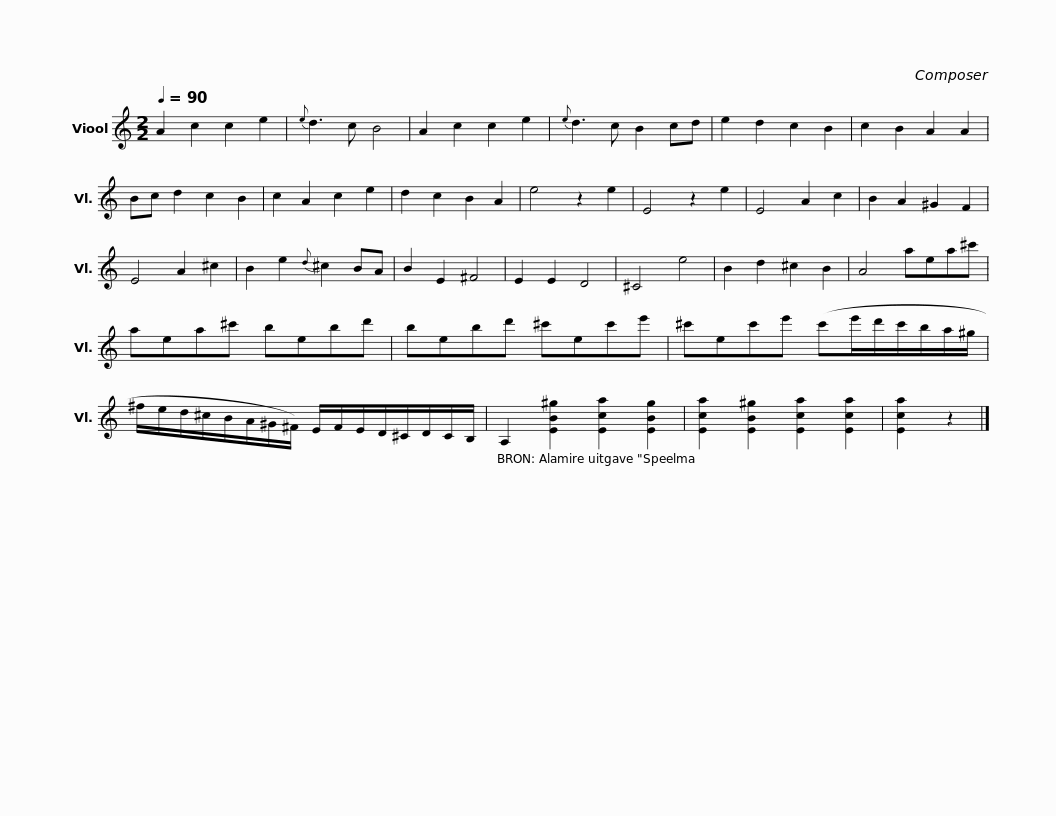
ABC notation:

X:1
L:1/8
Q:1/4=90
M:2/2
I:linebreak $
K:C
V:1 treble
V:1
 A2 c2 c2 e2 |{e} d3 c B4 | A2 c2 c2 e2 |{e} d3 c B2 cd |$ e2 d2 c2 B2 | %5
 c2 B2 A2 A2 | Bc d2 c2 B2 | c2 A2 c2 e2 |$ d2 c2 B2 A2 | e4 z2 e2 | %10
 E4 z2 e2 | E4 A2 c2 |$ B2 A2 ^G2 F2 | E4 A2 ^c2 | B2 e2{d} ^c2 BA | %15
 B2 E2 ^F4 |$ E2 E2 D4 | ^C4 e4 | B2 d2 ^c2 B2 | A4 aea^c' |$ %20
 aea^c' bebd' | bebd' ^c'ec'e' | ^c'ec'e' (c'e'/d'/c'/b/a/^g/ | ^f/e/d/^c/B/A/^G/^F/) E/F/E/D/^C/D/C/B,/ |$ A,2 [EB^g]2 [Eca]2 [EBg]2 | %25
 [Eca]2 [EB^g]2 [Eca]2 [Eca]2 | [Eca]2 z2 |] %27
